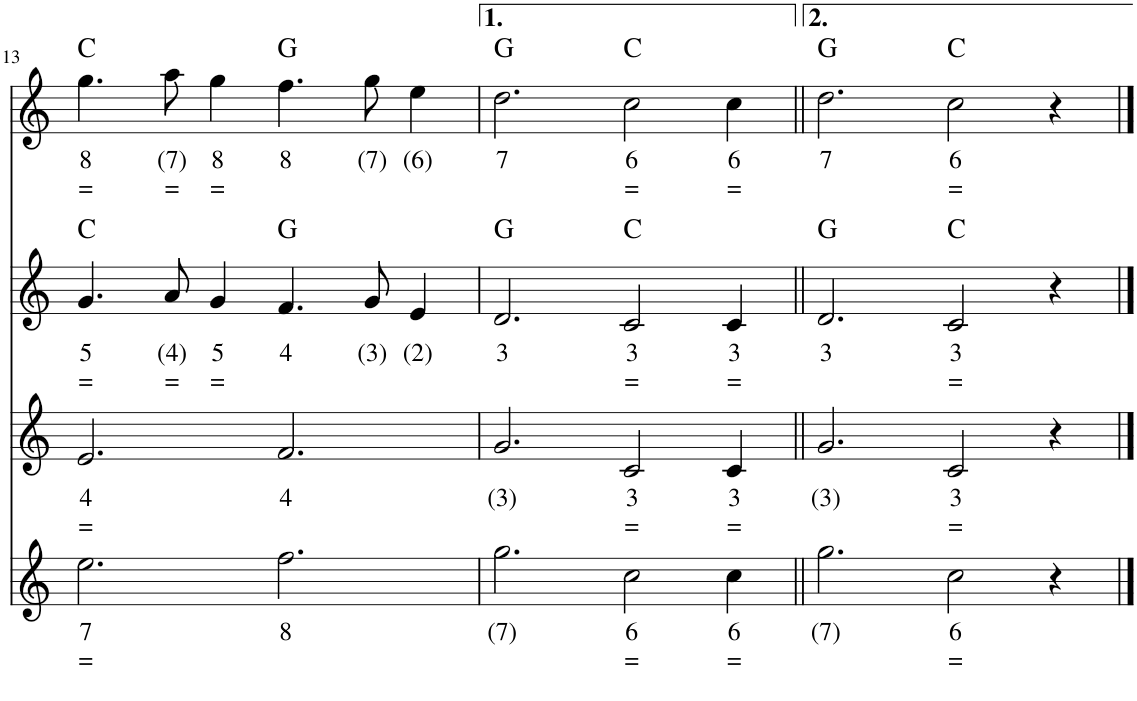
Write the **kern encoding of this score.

**kern	**text	**text	**kern	**text	**text	**kern	**text	**text	**kern	**text	**text	**harte
*part4	*part4	*part4	*part3	*part3	*part3	*part2	*part2	*part2	*part1	*part1	*part1	*part1
*staff4	*staff4	*staff4	*staff3	*staff3	*staff3	*staff2	*staff2	*staff2	*staff1	*staff1	*staff1	*
*I"Stem	*	*	*I"Stem	*	*	*I"Stem	*	*	*I"Stem	*	*	*
!!LO:PB:g=z
*clefG2	*	*	*clefG2	*	*	*clefG2	*	*	*clefG2	*	*	*
*k[]	*	*	*k[]	*	*	*k[]	*	*	*k[]	*	*	*
*M6/4	*	*	*M6/4	*	*	*M6/4	*	*	*M6/4	*	*	*
=13	=13	=13	=13	=13	=13	=13	=13	=13	=13	=13	=13	=13
!	!LO:LY:b	!LO:LY:b	!	!LO:LY:b	!LO:LY:b	!	!LO:LY:b	!LO:LY:b	!	!LO:LY:b	!LO:LY:b	!
2.ee\	7	=	2.e/	4	=	4.g/	5	=	4.gg\	8	=	C:maj
!	!	!	!	!	!	!	!LO:LY:b	!LO:LY:b	!	!LO:LY:b	!LO:LY:b	!
.	.	.	.	.	.	8a/	(4)	=	8aa\	(7)	=	.
!	!	!	!	!	!	!	!LO:LY:b	!LO:LY:b	!	!LO:LY:b	!LO:LY:b	!
.	.	.	.	.	.	4g/	5	=	4gg\	8	=	.
!	!LO:LY:b	!	!	!LO:LY:b	!	!	!LO:LY:b	!	!	!LO:LY:b	!	!
2.ff\	8	.	2.f/	4	.	4.f/	4	.	4.ff\	8	.	G:maj
!	!	!	!	!	!	!	!LO:LY:b	!	!	!LO:LY:b	!	!
.	.	.	.	.	.	8g/	(3)	.	8gg\	(7)	.	.
!	!	!	!	!	!	!	!LO:LY:b	!	!	!LO:LY:b	!	!
.	.	.	.	.	.	4e/	(2)	.	4ee\	(6)	.	.
=14	=14	=14	=14	=14	=14	=14	=14	=14	=14	=14	=14	=14
!	!LO:LY:b	!	!	!LO:LY:b	!	!	!LO:LY:b	!	!	!LO:LY:b	!	!
2.gg\	(7)	.	2.g/	(3)	.	2.d/	3	.	2.dd\	7	.	G:maj
!	!LO:LY:b	!LO:LY:b	!	!LO:LY:b	!LO:LY:b	!	!LO:LY:b	!LO:LY:b	!	!LO:LY:b	!LO:LY:b	!
2cc\	6	=	2c/	3	=	2c/	3	=	2cc\	6	=	C:maj
!	!LO:LY:b	!LO:LY:b	!	!LO:LY:b	!LO:LY:b	!	!LO:LY:b	!LO:LY:b	!	!LO:LY:b	!LO:LY:b	!
4cc\	6	=	4c/	3	=	4c/	3	=	4cc\	6	=	.
=15||	=15||	=15||	=15||	=15||	=15||	=15||	=15||	=15||	=15||	=15||	=15||	=15||
!	!LO:LY:b	!	!	!LO:LY:b	!	!	!LO:LY:b	!	!	!LO:LY:b	!	!
2.gg\	(7)	.	2.g/	(3)	.	2.d/	3	.	2.dd\	7	.	G:maj
!	!LO:LY:b	!LO:LY:b	!	!LO:LY:b	!LO:LY:b	!	!LO:LY:b	!LO:LY:b	!	!LO:LY:b	!LO:LY:b	!
2cc\	6	=	2c/	3	=	2c/	3	=	2cc\	6	=	C:maj
4r	.	.	4r	.	.	4r	.	.	4r	.	.	.
==	==	==	==	==	==	==	==	==	==	==	==	==
*-	*-	*-	*-	*-	*-	*-	*-	*-	*-	*-	*-	*-
